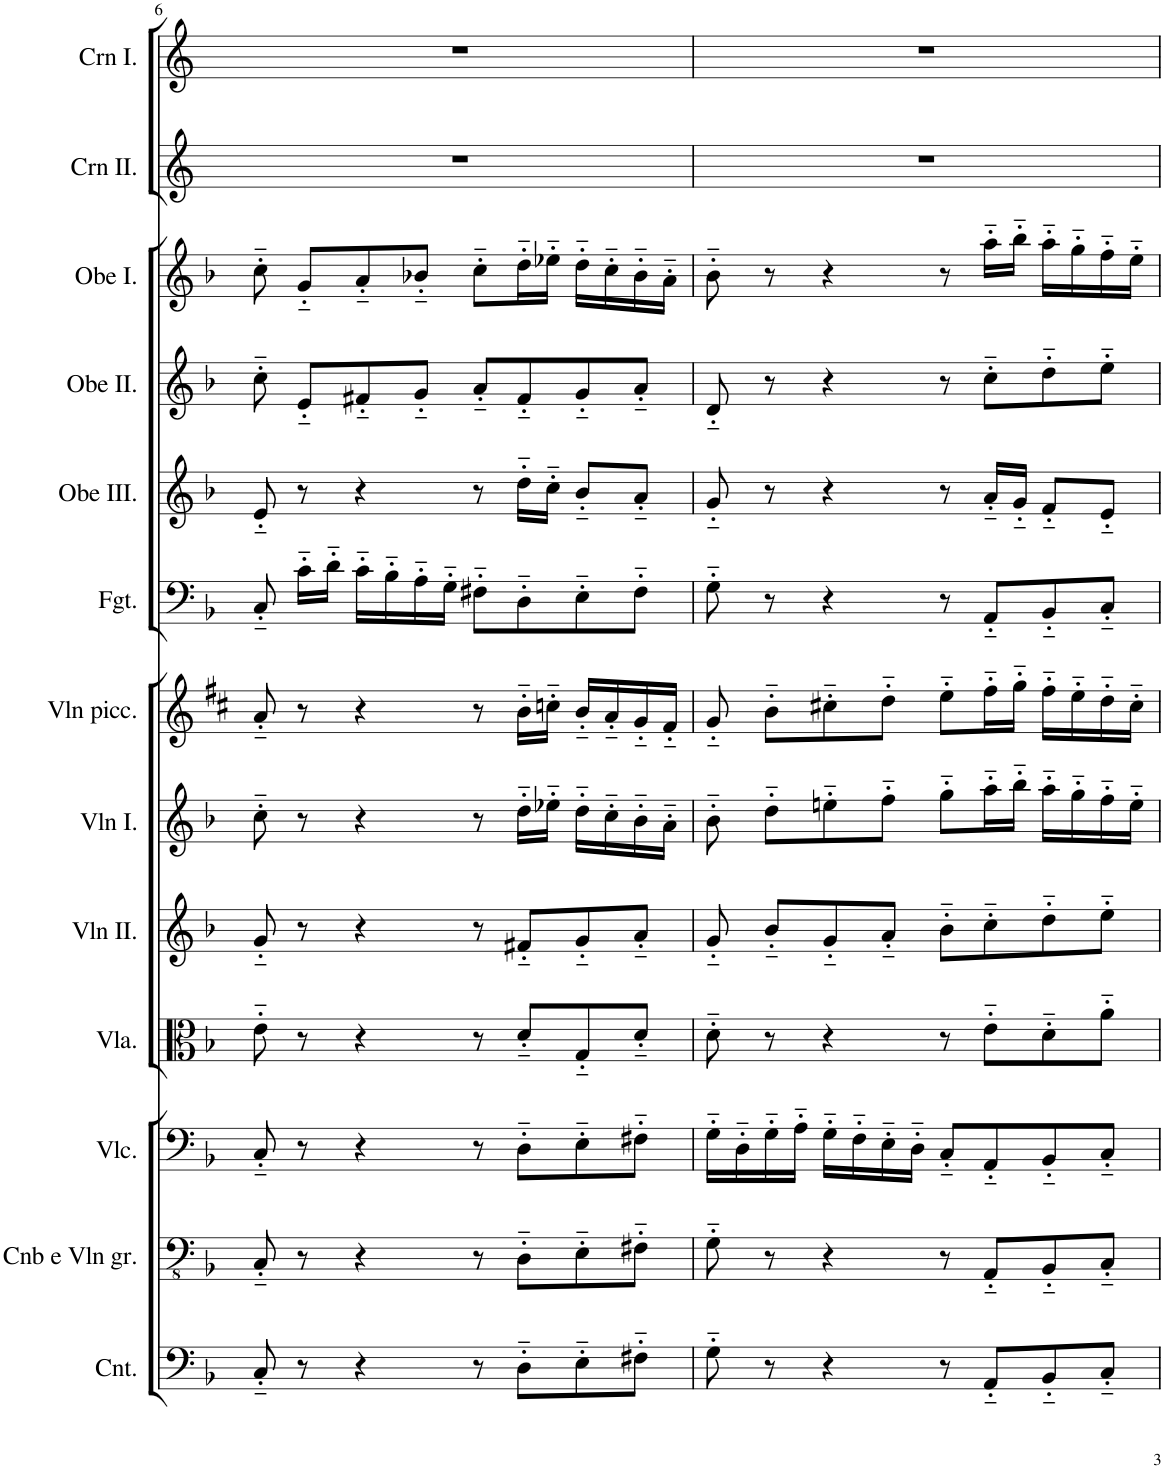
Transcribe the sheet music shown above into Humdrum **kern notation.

**kern	**kern	**kern	**kern	**kern	**kern	**kern	**kern	**kern	**kern	**kern	**kern	**kern
*part13	*part12	*part11	*part10	*part9	*part8	*part7	*part6	*part5	*part4	*part3	*part2	*part1
*staff13	*staff12	*staff11	*staff10	*staff9	*staff8	*staff7	*staff6	*staff5	*staff4	*staff3	*staff2	*staff1
*I"Continuo.	*I"Contrabass e Violino grosso.	*I"Violoncello.	*I"Viola.	*I"Violino II.	*I"Violino I.	*I"Violino piccolo.	*I"Fagotto.	*I"Oboe III.	*I"Oboe II.	*I"Oboe I.	*I"Corno II.	*I"Corno I.
*I'Cnt.	*I'Cnb e Vln gr.	*I'Vlc.	*I'Vla.	*I'Vln II.	*I'Vln I.	*I'Vln picc.	*I'Fgt.	*I'Obe III.	*I'Obe II.	*I'Obe I.	*I'Crn II.	*I'Crn I.
!!LO:PB:g=z
*clefF4	*clefFv4	*clefF4	*clefC3	*clefG2	*clefG2	*clefG2	*clefF4	*clefG2	*clefG2	*clefG2	*clefG2	*clefG2
*	*Trd7c12	*	*	*	*	*Trd-1c-3	*	*	*	*	*Trd4c7	*Trd4c7
*k[b-]	*k[b-]	*k[b-]	*k[b-]	*k[b-]	*k[b-]	*k[f#c#]	*k[b-]	*k[b-]	*k[b-]	*k[b-]	*k[]	*k[]
*M2/2	*M2/2	*M2/2	*M2/2	*M2/2	*M2/2	*M2/2	*M2/2	*M2/2	*M2/2	*M2/2	*M2/2	*M2/2
*met(c|)	*met(c|)	*met(c|)	*met(c|)	*met(c|)	*met(c|)	*met(c|)	*met(c|)	*met(c|)	*met(c|)	*met(c|)	*met(c|)	*met(c|)
=6	=6	=6	=6	=6	=6	=6	=6	=6	=6	=6	=6	=6
8C'~/	8CC'~/	8C'~/	8e'~\	8g'~/	8cc'~\	8a'~/	8C'~/	8e'~/	8cc'~\	8cc'~\	1r	1r
8r	8r	8r	8r	8r	8r	8r	16c'~\LL	8r	8e'~/L	8g'~/L	.	.
.	.	.	.	.	.	.	16d'~\JJ	.	.	.	.	.
4r	4r	4r	4r	4r	4r	4r	16c'~\LL	4r	8f#X'~/	8a'~/	.	.
.	.	.	.	.	.	.	16B-'~\	.	.	.	.	.
.	.	.	.	.	.	.	16A'~\	.	8g'~/J	8b-X'~/J	.	.
.	.	.	.	.	.	.	16G'~\JJ	.	.	.	.	.
8r	8r	8r	8r	8r	8r	8r	8F#X'~\L	8r	8a'~/L	8cc'~\L	.	.
8D'~\L	8DD'~\L	8D'~\L	8d'~/L	8f#X'~/L	16dd'~\LL	16b'~\LL	8D'~\	16dd'~\LL	8f#'~/	16dd'~\L	.	.
.	.	.	.	.	16ee-X'~\JJ	16ccn'~\JJ	.	16cc'~\JJ	.	16ee-X'~\JJ	.	.
8E'~\	8EE'~\	8E'~\	8G'~/	8g'~/	16dd'~\LL	16b'~/LL	8E'~\	8b-'~/L	8g'~/	16dd'~\LL	.	.
.	.	.	.	.	16cc'~\	16a'~/	.	.	.	16cc'~\	.	.
8F#X'~\J	8FF#X'~\J	8F#X'~\J	8d'~/J	8a'~/J	16b-'~\	16g'~/	8F#'~\J	8a'~/J	8a'~/J	16b-'~\	.	.
.	.	.	.	.	16a'~\JJ	16f#'~/JJ	.	.	.	16a'~\JJ	.	.
=7	=7	=7	=7	=7	=7	=7	=7	=7	=7	=7	=7	=7
8G'~\	8GG'~\	16G'~\LL	8d'~\	8g'~/	8b-'~\	8g'~/	8G'~\	8g'~/	8d'~/	8b-'~\	1r	1r
.	.	16D'~\	.	.	.	.	.	.	.	.	.	.
8r	8r	16G'~\	8r	8b-'~/L	8dd'~\L	8b'~\L	8r	8r	8r	8r	.	.
.	.	16A'~\JJ	.	.	.	.	.	.	.	.	.	.
4r	4r	16G'~\LL	4r	8g'~/	8een'~\	8cc#X'~\	4r	4r	4r	4r	.	.
.	.	16F'~\	.	.	.	.	.	.	.	.	.	.
.	.	16E'~\	.	8a'~/J	8ff'~\J	8dd'~\J	.	.	.	.	.	.
.	.	16D'~\JJ	.	.	.	.	.	.	.	.	.	.
8r	8r	8C'~/L	8r	8b-'~\L	8gg'~\L	8ee'~\L	8r	8r	8r	8r	.	.
8AA'~/L	8AAA'~/L	8AA'~/	8e'~\L	8cc'~\	16aa'~\L	16ff#'~\L	8AA'~/L	16a'~/LL	8cc'~\L	16aa'~\LL	.	.
.	.	.	.	.	16bb-'~\JJ	16gg'~\JJ	.	16g'~/JJ	.	16bb-'~\JJ	.	.
8BB-'~/	8BBB-'~/	8BB-'~/	8d'~\	8dd'~\	16aa'~\LL	16ff#'~\LL	8BB-'~/	8f'~/L	8dd'~\	16aa'~\LL	.	.
.	.	.	.	.	16gg'~\	16ee'~\	.	.	.	16gg'~\	.	.
8C'~/J	8CC'~/J	8C'~/J	8a'~\J	8ee'~\J	16ff'~\	16dd'~\	8C'~/J	8e'~/J	8ee'~\J	16ff'~\	.	.
.	.	.	.	.	16ee'~\JJ	16cc#'~\JJ	.	.	.	16ee'~\JJ	.	.
=	=	=	=	=	=	=	=	=	=	=	=	=
*-	*-	*-	*-	*-	*-	*-	*-	*-	*-	*-	*-	*-
